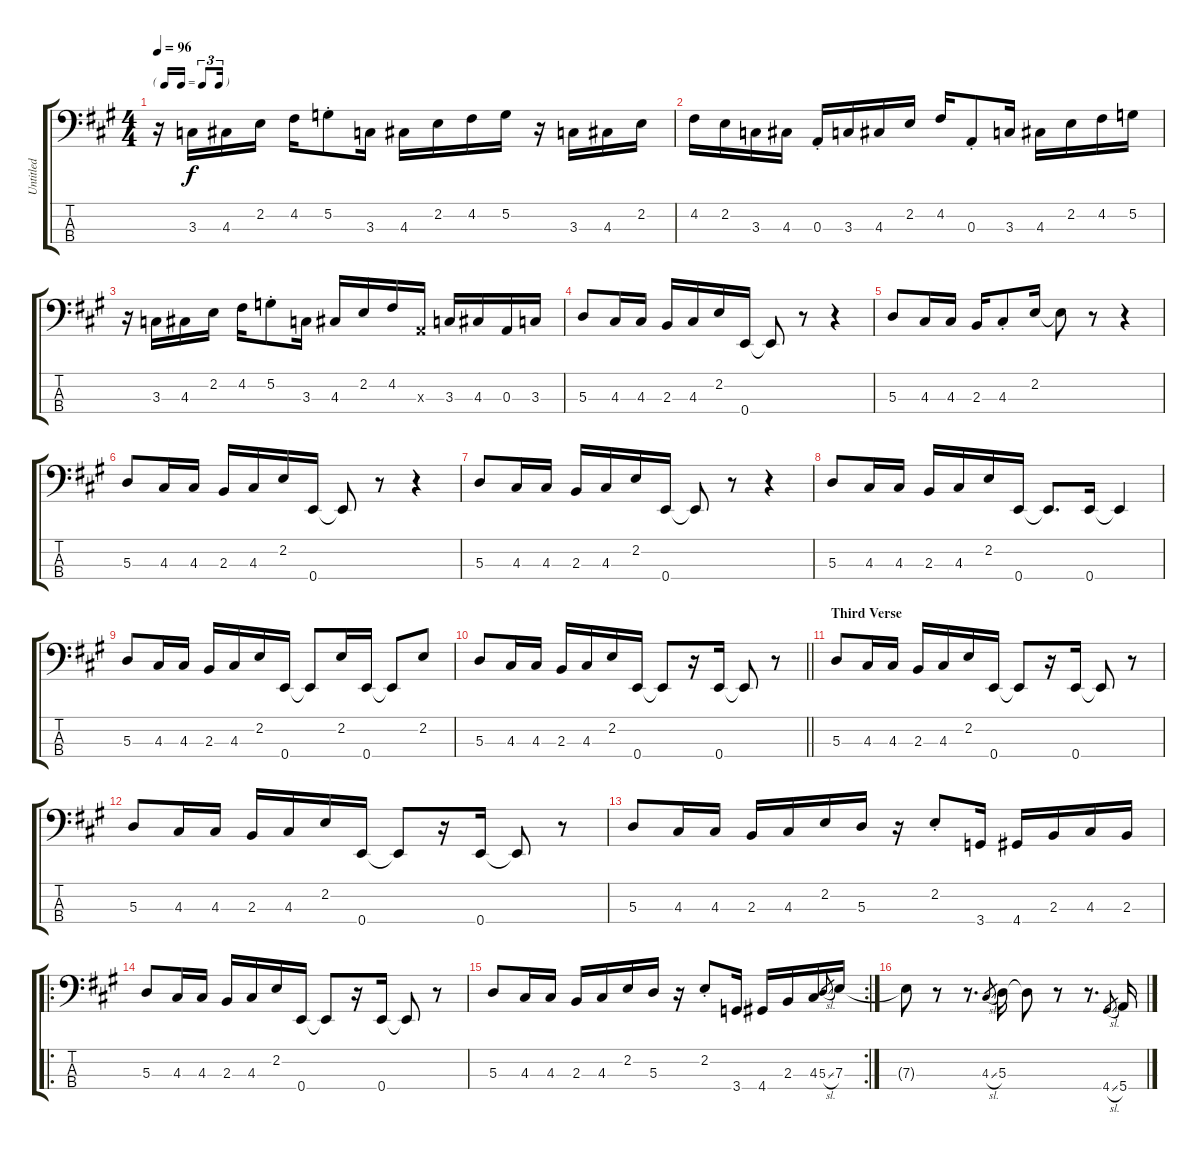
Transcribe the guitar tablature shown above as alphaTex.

\track ("Untitled" "Untitled") {instrument electricbasspick}
\staff {score tabs}
\tuning (G2 D2 A1 E1) {hide}
\ts (4 4)
\tf triplet16th
\tempo 96
\clef f4
\ks a
r.16{dy f} 3.3.16 4.3.16 2.2.16 4.2.16 5.2{st}.8 3.3.16 4.3.16 2.2.16 4.2.16 5.2.16 r.16 3.3.16 4.3.16 2.2.16 |
4.2.16 2.2.16 3.3.16 4.3.16 0.3{st}.16 3.3.16 4.3.16 2.2.16 4.2.16 0.3{st}.8 3.3.16 4.3.16 2.2.16 4.2.16 5.2.16 |
r.16 3.3.16 4.3.16 2.2.16 4.2.16 5.2{st}.8 3.3.16 4.3.16 2.2.16 4.2.16 0.3{x}.16 3.3.16 4.3.16 0.3.16 3.3.16 |
5.3.8 4.3.16 4.3.16 2.3.16 4.3.16 2.2.16 0.4.16 0.4{t}.8 r.8 r.4 |
5.3.8 4.3.16 4.3.16 2.3.16 4.3{st}.8 2.2.16 2.2{t}.8 r.8 r.4 |
5.3.8 4.3.16 4.3.16 2.3.16 4.3.16 2.2.16 0.4.16 0.4{t}.8 r.8 r.4 |
5.3.8 4.3.16 4.3.16 2.3.16 4.3.16 2.2.16 0.4.16 0.4{t}.8 r.8 r.4 |
5.3.8 4.3.16 4.3.16 2.3.16 4.3.16 2.2.16 0.4.16 0.4{t}.8{d} 0.4.16 0.4{t}.4 |
5.3.8 4.3.16 4.3.16 2.3.16 4.3.16 2.2.16 0.4.16 0.4{t}.8 2.2.16 0.4.16 0.4{t}.8 2.2.8 |
\barLineRight lightlight
5.3.8 4.3.16 4.3.16 2.3.16 4.3.16 2.2.16 0.4.16 0.4{t}.8 r.16 0.4.16 0.4{t}.8 r.8 |
\section ("" "Third Verse")
5.3.8 4.3.16 4.3.16 2.3.16 4.3.16 2.2.16 0.4.16 0.4{t}.8 r.16 0.4.16 0.4{t}.8 r.8 |
5.3.8 4.3.16 4.3.16 2.3.16 4.3.16 2.2.16 0.4.16 0.4{t}.8 r.16 0.4.16 0.4{t}.8 r.8 |
5.3.8 4.3.16 4.3.16 2.3.16 4.3.16 2.2.16 5.3.16 r.16 2.2{st}.8 3.4.16 4.4.16 2.3.16 4.3.16 2.3.16 |
\ro
5.3.8 4.3.16 4.3.16 2.3.16 4.3.16 2.2.16 0.4.16 0.4{t}.8 r.16 0.4.16 0.4{t}.8 r.8 |
\rc 2
5.3.8 4.3.16 4.3.16 2.3.16 4.3.16 2.2.16 5.3.16 r.16 2.2{st}.8 3.4.16 4.4.16 2.3.16 4.3.16 5.3{sl}.8{gr} 7.3.16 |
7.3{t}.8 r.8 r.8{d} 4.3{sl}.8{gr} 5.3.16 5.3{t}.8 r.8 r.8{d} 4.4{sl}.8{gr} 5.4.16
